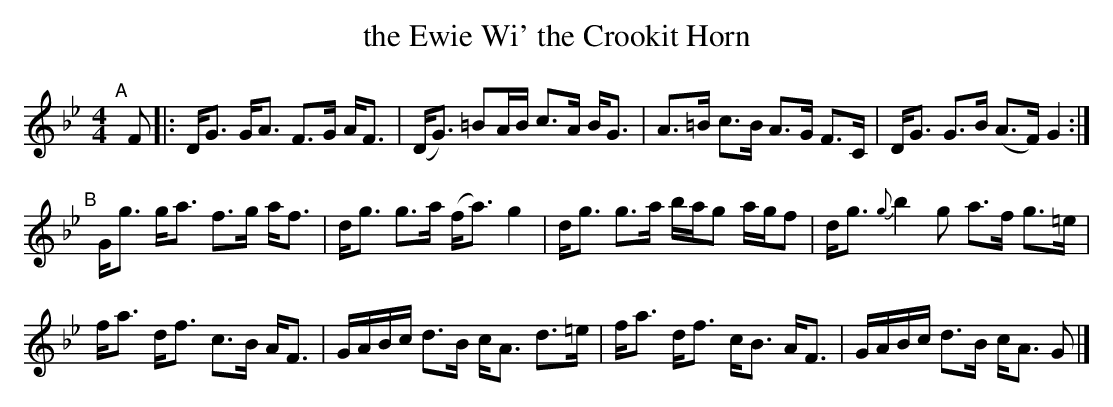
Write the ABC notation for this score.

X:1
T: the Ewie Wi' the Crookit Horn
M: 4/4
L: 1/8
K: Gm
"^A"[|] F |:\
D<G G<A F>G A<F | (D<G) =BA/B/ c>A B<G |\
A>=B c>B A>G F>C | D<G G>B (A>F) G2 :|
"^B"[|]\
G<g g<a f>g a<f | d<g g>a (f<a) g2 |\
d<g g>a b/a/g a/g/f | d<g {g}b2g a>f g>=e |
f<a d<f c>B A<F | G/A/B/c/ d>B c<A d>=e |\
f<a d<f c<B A<F | G/A/B/c/ d>B c<A G |]
